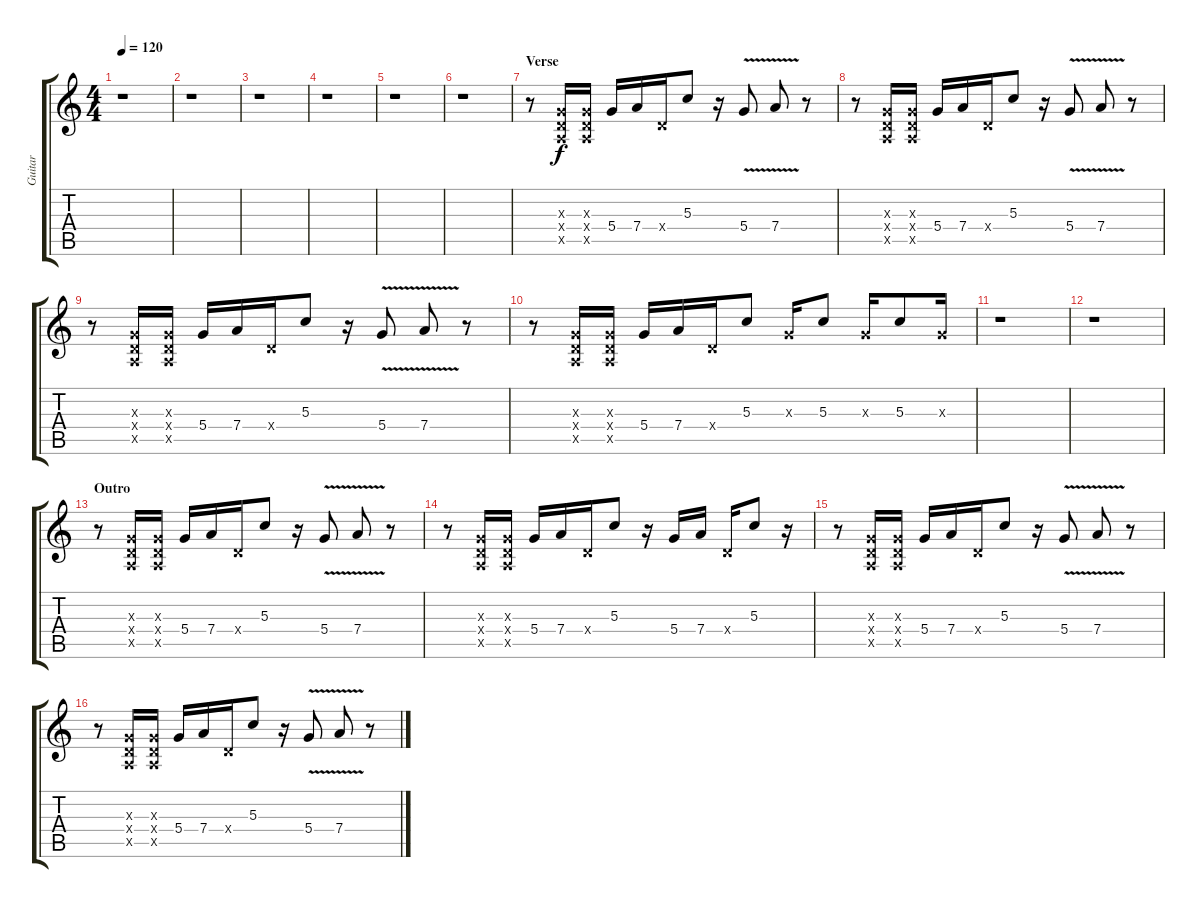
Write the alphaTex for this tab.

\track ("Guitar" "Guitar") {instrument overdrivenguitar}
\staff {score tabs}
\tuning (E4 B3 G3 D3 A2 E2) {hide}
\ts (4 4)
\tempo 120
\clef g2
\ks c
r.1{dy f} |
r.1 |
r.1 |
r.1 |
r.1 |
r.1 |
\section ("" "Verse")
r.8 (0.3{x} 0.4{x} 0.5{x}).16 (0.3{x} 0.4{x} 0.5{x}).16 5.4.16 7.4.16 0.4{x}.16 5.3.8 r.16 5.4{v}.8 7.4{v}.8 r.8 |
r.8 (0.3{x} 0.4{x} 0.5{x}).16 (0.3{x} 0.4{x} 0.5{x}).16 5.4.16 7.4.16 0.4{x}.16 5.3.8 r.16 5.4{v}.8 7.4{v}.8 r.8 |
r.8 (0.3{x} 0.4{x} 0.5{x}).16 (0.3{x} 0.4{x} 0.5{x}).16 5.4.16 7.4.16 0.4{x}.16 5.3.8 r.16 5.4{v}.8 7.4{v}.8 r.8 |
r.8 (0.3{x} 0.4{x} 0.5{x}).16 (0.3{x} 0.4{x} 0.5{x}).16 5.4.16 7.4.16 0.4{x}.16 5.3.8 0.3{x}.16 5.3.8 0.3{x}.16 5.3.8 0.3{x}.16 |
r.1 |
r.1 |
\section ("" "Outro")
r.8 (0.3{x} 0.4{x} 0.5{x}).16 (0.3{x} 0.4{x} 0.5{x}).16 5.4.16 7.4.16 0.4{x}.16 5.3.8 r.16 5.4{v}.8 7.4{v}.8 r.8 |
r.8 (0.3{x} 0.4{x} 0.5{x}).16 (0.3{x} 0.4{x} 0.5{x}).16 5.4.16 7.4.16 0.4{x}.16 5.3.8 r.16 5.4.16 7.4.16 0.4{x}.16 5.3.8 r.16 |
r.8 (0.3{x} 0.4{x} 0.5{x}).16 (0.3{x} 0.4{x} 0.5{x}).16 5.4.16 7.4.16 0.4{x}.16 5.3.8 r.16 5.4{v}.8 7.4{v}.8 r.8 |
r.8 (0.3{x} 0.4{x} 0.5{x}).16 (0.3{x} 0.4{x} 0.5{x}).16 5.4.16 7.4.16 0.4{x}.16 5.3.8 r.16 5.4{v}.8 7.4{v}.8 r.8
